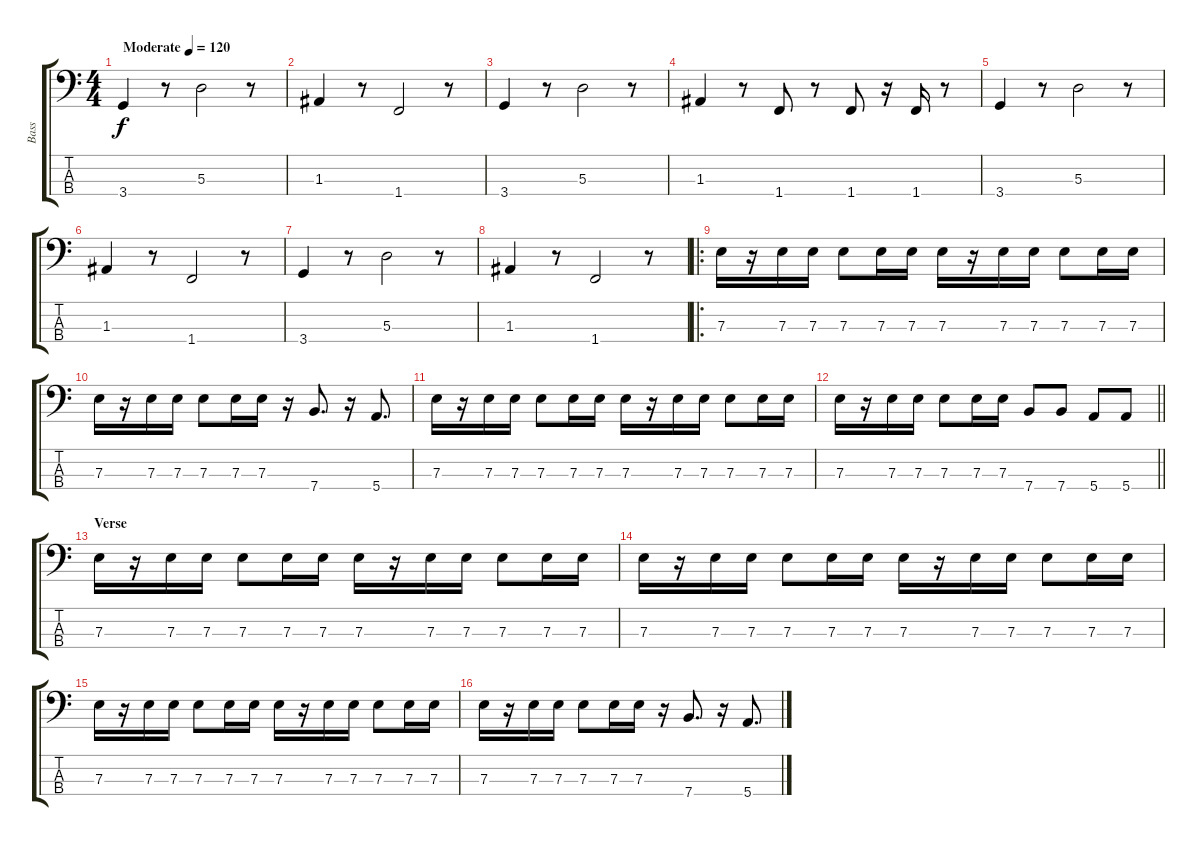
\track ("Bass" "Bass") {instrument electricbassfinger}
\staff {score tabs}
\tuning (G2 D2 A1 E1) {hide}
\ts (4 4)
\tempo (120 "Moderate")
\clef f4
\ks c
3.4.4{dy f instrument electricbassfinger} r.8 5.3.2 r.8 |
1.3.4 r.8 1.4.2 r.8 |
3.4.4 r.8 5.3.2 r.8 |
1.3.4 r.8 1.4.8 r.8 1.4.8 r.16 1.4.16 r.8 |
3.4.4 r.8 5.3.2 r.8 |
1.3.4 r.8 1.4.2 r.8 |
3.4.4 r.8 5.3.2 r.8 |
1.3.4 r.8 1.4.2 r.8 |
\ro
7.3.16 r.16 7.3.16 7.3.16 7.3.8 7.3.16 7.3.16 7.3.16 r.16 7.3.16 7.3.16 7.3.8 7.3.16 7.3.16 |
7.3.16 r.16 7.3.16 7.3.16 7.3.8 7.3.16 7.3.16 r.16 7.4.8{d} r.16 5.4.8{d} |
7.3.16 r.16 7.3.16 7.3.16 7.3.8 7.3.16 7.3.16 7.3.16 r.16 7.3.16 7.3.16 7.3.8 7.3.16 7.3.16 |
\barLineRight lightlight
7.3.16 r.16 7.3.16 7.3.16 7.3.8 7.3.16 7.3.16 7.4.8 7.4.8 5.4.8 5.4.8 |
\section ("" "Verse")
7.3.16 r.16 7.3.16 7.3.16 7.3.8 7.3.16 7.3.16 7.3.16 r.16 7.3.16 7.3.16 7.3.8 7.3.16 7.3.16 |
7.3.16 r.16 7.3.16 7.3.16 7.3.8 7.3.16 7.3.16 7.3.16 r.16 7.3.16 7.3.16 7.3.8 7.3.16 7.3.16 |
7.3.16 r.16 7.3.16 7.3.16 7.3.8 7.3.16 7.3.16 7.3.16 r.16 7.3.16 7.3.16 7.3.8 7.3.16 7.3.16 |
7.3.16 r.16 7.3.16 7.3.16 7.3.8 7.3.16 7.3.16 r.16 7.4.8{d} r.16 5.4.8{d}
